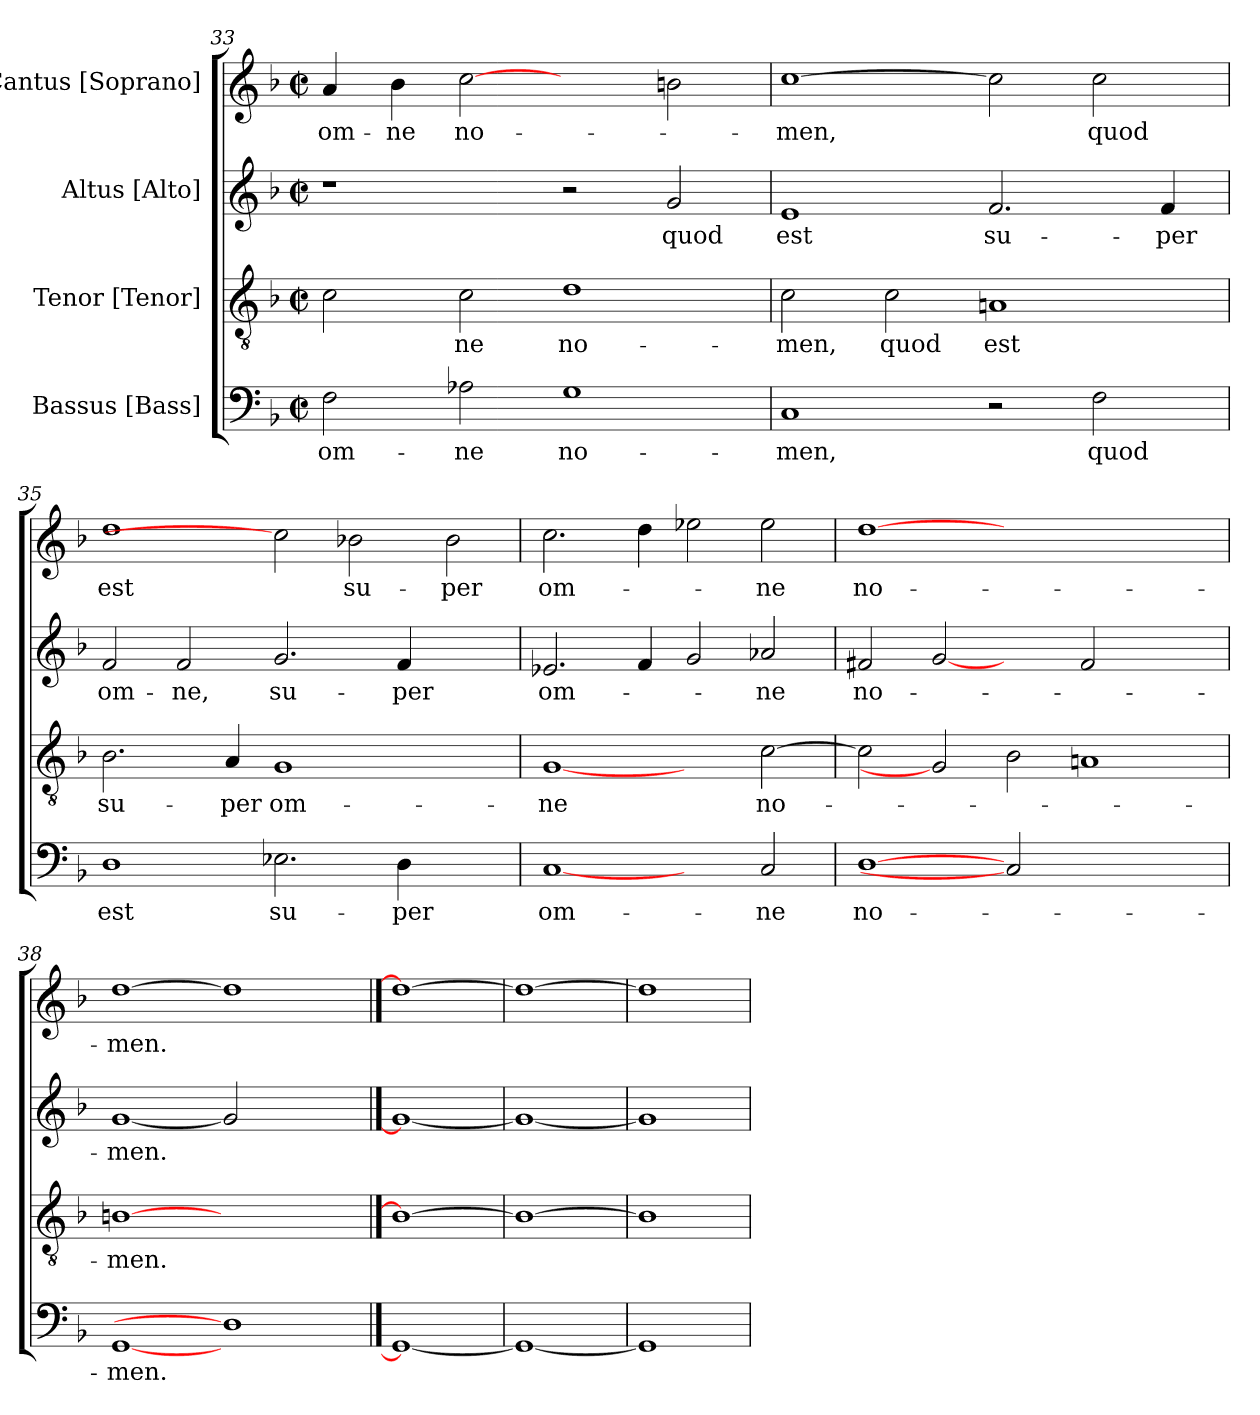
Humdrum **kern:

**kern	**text	**kern	**text	**kern	**text	**kern	**text
*part4	*part4	*part3	*part3	*part2	*part2	*part1	*part1
*staff4	*staff4	*staff3	*staff3	*staff2	*staff2	*staff1	*staff1
*I"Bassus [Bass]	*	*I"Tenor [Tenor]	*	*I"Altus [Alto]	*	*I"Cantus [Soprano]	*
*clefF4	*	*clefGv2	*	*clefG2	*	*clefG2	*
*k[b-]	*	*k[b-]	*	*k[b-]	*	*k[b-]	*
*F:	*	*F:	*	*F:	*	*F:	*
*M2/2	*	*M2/2	*	*M2/2	*	*M2/2	*
*met(c|)	*	*met(c|)	*	*met(c|)	*	*met(c|)	*
=33	=33	=33	=33	=33	=33	=33	=33
!	!LO:LY:b	!	!	!	!	!	!LO:LY:b
2F\	om-	2c\	.	1r	.	4a/	om-
!	!	!	!	!	!	!	!LO:LY:b
.	.	.	.	.	.	4b-\	-ne
!	!LO:LY:b	!	!LO:LY:b	!	!	!	!LO:LY:b
2A-X\	-ne	2c\	-ne	.	.	[2cc	no-
!	!LO:LY:b	!	!LO:LY:b	!	!	!	!
1G	no-	1d	no-	2r	.	2ryy	.
!	!	!	!	!	!LO:LY:b	!	!
.	.	.	.	2g/	quod	2bn\	.
=34	=34	=34	=34	=34	=34	=34	=34
!	!LO:LY:b	!	!LO:LY:b	!	!LO:LY:b	!	!LO:LY:b
1C	-men,	2c\	-men,	1e	est	[1cc	-men,
!	!	!	!LO:LY:b	!	!	!	!
.	.	2c\	quod	.	.	.	.
!	!	!	!LO:LY:b	!	!LO:LY:b	!	!
2r	.	1An	est	2.f/	su-	2cc]	.
!	!LO:LY:b	!	!	!	!	!	!LO:LY:b
2F\	quod	.	.	.	.	2cc\	quod
!	!	!	!	!	!LO:LY:b	!	!
.	.	.	.	4f/	-per	.	.
!!LO:LB:g=z
=35	=35	=35	=35	=35	=35	=35	=35
!	!LO:LY:b	!	!LO:LY:b	!	!LO:LY:b	!	!LO:LY:b
1D	est	2.B-\	su-	2f/	om-	1dd	est
!	!	!	!	!	!LO:LY:b	!	!
.	.	.	.	2f/	-ne,	.	.
!	!	!	!LO:LY:b	!	!	!	!
.	.	4A/	-per	.	.	.	.
!	!LO:LY:b	!	!LO:LY:b	!	!LO:LY:b	!	!
2.E-X\	su-	1G	om-	2.g/	su-	2cc]	.
!	!	!	!	!	!	!	!LO:LY:b
.	.	.	.	.	.	2b-X\	su-
!	!LO:LY:b	!	!	!	!LO:LY:b	!	!
4D\	-per	.	.	4f/	-per	.	.
!	!	!	!	!	!	!	!LO:LY:b
2ryy	.	2ryy	.	2ryy	.	2b-\	-per
=36	=36	=36	=36	=36	=36	=36	=36
!	!LO:LY:b	!	!LO:LY:b	!	!LO:LY:b	!	!LO:LY:b
[1C	om-	[1G	-ne	2.e-X/	om-	2.cc\	om-
.	.	.	.	4f/	.	4dd\	.
2ryy	.	2ryy	.	2g/	.	2ee-X\	.
!	!LO:LY:b	!	!LO:LY:b	!	!LO:LY:b	!	!LO:LY:b
2C/	-ne	[>2c\	no-	2a-X/	-ne	2ee-\	-ne
=37	=37	=37	=37	=37	=37	=37	=37
!	!LO:LY:b	!	!	!	!LO:LY:b	!	!LO:LY:b
[1D	no-	2c\]	.	2f#X/	no-	[1dd	no-
.	.	2G]	.	[2g	.	.	.
2C]	.	2B-\	.	2ryy	.	1.ryy	.
1ryy	.	1An	.	2f#/	.	.	.
.	.	.	.	2ryy	.	.	.
=38	=38	=38	=38	=38	=38	=38	=38
!	!LO:LY:b	!	!LO:LY:b	!	!LO:LY:b	!	!LO:LY:b
[1GG	-men.	[1Bn	-men.	[1g	-men.	[1dd	-men.
1D]	.	1ryy	.	2g]	.	1dd]	.
.	.	.	.	2ryy	.	.	.
==39	==39	==39	==39	==39	==39	==39	==39
1GG_	.	1B_	.	1g_	.	1dd_	.
=40	=40	=40	=40	=40	=40	=40	=40
1GG_	.	1B_	.	1g_	.	1dd_	.
=41	=41	=41	=41	=41	=41	=41	=41
1GG]	.	1B]	.	1g]	.	1dd]	.
=	=	=	=	=	=	=	=
*-	*-	*-	*-	*-	*-	*-	*-
